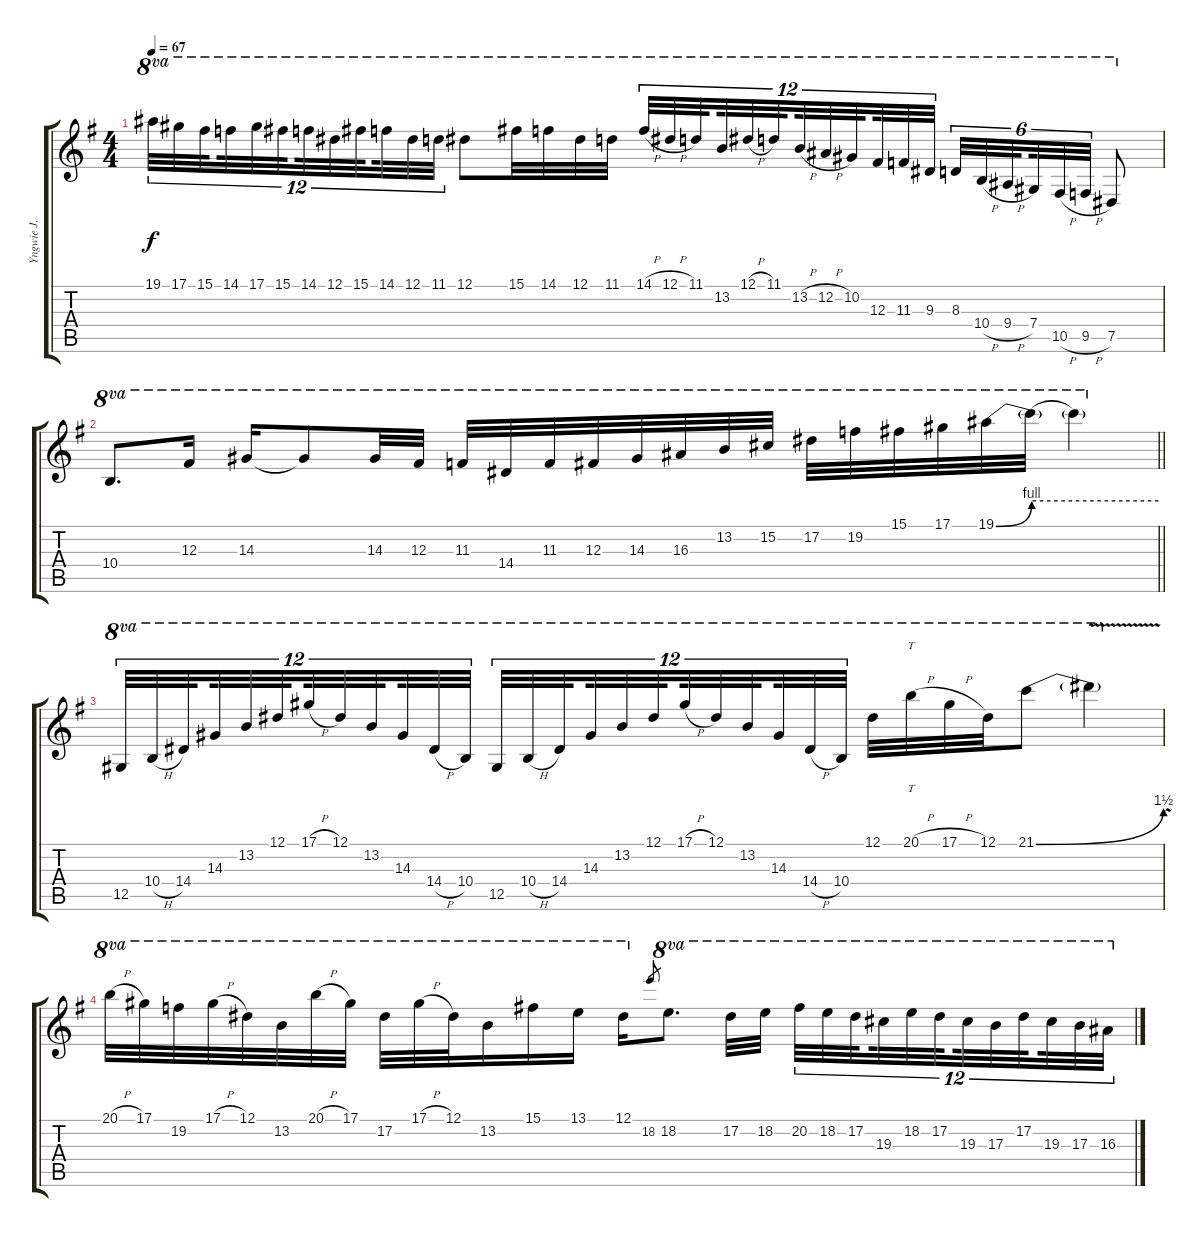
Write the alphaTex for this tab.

\track ("Yngwie J. Malmsteen" "Yngwie J. ") {instrument overdrivenguitar}
\staff {score tabs}
\tuning (Eb4 Bb3 Gb3 Db3 Ab2 Eb2) {hide}
\ts (4 4)
\tempo 67
\clef g2
\ks g
19.1.32{tu (12 8) ot 8va dy f} 17.1.32{tu (12 8) ot 8va} 15.1.32{tu (12 8) ot 8va beam splitsecondary} 14.1.32{tu (12 8) ot 8va} 17.1.32{tu (12 8) ot 8va} 15.1.32{tu (12 8) ot 8va beam splitsecondary} 14.1.32{tu (12 8) ot 8va} 12.1.32{tu (12 8) ot 8va} 15.1.32{tu (12 8) ot 8va beam splitsecondary} 14.1.32{tu (12 8) ot 8va} 12.1.32{tu (12 8) ot 8va} 11.1.32{tu (12 8) ot 8va} 12.1.8{ot 8va} 15.1.32{ot 8va} 14.1.32{ot 8va} 12.1.32{ot 8va} 11.1.32{ot 8va} 14.1{h}.32{tu (12 8) ot 8va} 12.1{h}.32{tu (12 8) ot 8va} 11.1.32{tu (12 8) ot 8va beam splitsecondary} 13.2.32{tu (12 8) ot 8va} 12.1{h}.32{tu (12 8) ot 8va} 11.1.32{tu (12 8) ot 8va beam splitsecondary} 13.2{h}.32{tu (12 8) ot 8va} 12.2{h}.32{tu (12 8) ot 8va} 10.2.32{tu (12 8) ot 8va beam splitsecondary} 12.3.32{tu (12 8) ot 8va} 11.3.32{tu (12 8) ot 8va} 9.3.32{tu (12 8) ot 8va} 8.3.32{tu (6 4) ot 8va} 10.4{h}.32{tu (6 4) ot 8va} 9.4{h}.32{tu (6 4) ot 8va beam splitsecondary} 7.4.32{tu (6 4) ot 8va} 10.5{h}.32{tu (6 4) ot 8va} 9.5{h}.32{tu (6 4) ot 8va} 7.5.8{ot 8va} |
\barLineRight lightlight
10.4.8{d ot 8va} 12.3.16{ot 8va} 14.3.16{ot 8va} 14.3{t}.8{ot 8va} 14.3.32{ot 8va} 12.3.32{ot 8va} 11.3.32{ot 8va} 14.4.32{ot 8va} 11.3.32{ot 8va} 12.3.32{ot 8va} 14.3.32{ot 8va} 16.3.32{ot 8va} 13.2.32{ot 8va} 15.2.32{ot 8va} 17.2.32{ot 8va} 19.2.32{ot 8va} 15.1.32{ot 8va} 17.1.32{ot 8va} 19.1{be (bend 0 0 60 4)}.32{ot 8va} 19.1{be (hold 0 4 60 4) t}.32{ot 8va} 19.1{t}.4{ot 8va} |
12.5.32{tu (12 8) ot 8va} 10.4{h}.32{tu (12 8) ot 8va} 14.4.32{tu (12 8) ot 8va beam splitsecondary} 14.3.32{tu (12 8) ot 8va} 13.2.32{tu (12 8) ot 8va} 12.1.32{tu (12 8) ot 8va beam splitsecondary} 17.1{h}.32{tu (12 8) ot 8va} 12.1.32{tu (12 8) ot 8va} 13.2.32{tu (12 8) ot 8va beam splitsecondary} 14.3.32{tu (12 8) ot 8va} 14.4{h}.32{tu (12 8) ot 8va} 10.4.32{tu (12 8) ot 8va} 12.5.32{tu (12 8) ot 8va} 10.4{h}.32{tu (12 8) ot 8va} 14.4.32{tu (12 8) ot 8va beam splitsecondary} 14.3.32{tu (12 8) ot 8va} 13.2.32{tu (12 8) ot 8va} 12.1.32{tu (12 8) ot 8va beam splitsecondary} 17.1{h}.32{tu (12 8) ot 8va} 12.1.32{tu (12 8) ot 8va} 13.2.32{tu (12 8) ot 8va beam splitsecondary} 14.3.32{tu (12 8) ot 8va} 14.4{h}.32{tu (12 8) ot 8va} 10.4.32{tu (12 8) ot 8va} 12.1.32{ot 8va} 20.1{h}.32{tt ot 8va} 17.1{h}.32{ot 8va} 12.1.32{ot 8va} 21.1{be (bend 0 0 60 6)}.8{ot 8va} 21.1{v t}.4{ot 8va} |
20.1{h}.32{ot 8va} 17.1.32{ot 8va} 19.2.32{ot 8va} 17.1{h}.32{ot 8va} 12.1.32{ot 8va} 13.2.32{ot 8va} 20.1{h}.32{ot 8va} 17.1.32{ot 8va} 17.2.32{ot 8va} 17.1{h}.32{ot 8va} 12.1.32{ot 8va} 13.2.16{ot 8va} 15.1.16{ot 8va} 13.1.16{ot 8va} 12.1.16{ot 8va} 18.2.8{gr} 18.2.8{d ot 8va} 17.2.32{ot 8va} 18.2.32{ot 8va beam splitsecondary} 20.2.32{tu (12 8) ot 8va} 18.2.32{tu (12 8) ot 8va} 17.2.32{tu (12 8) ot 8va beam splitsecondary} 19.3.32{tu (12 8) ot 8va} 18.2.32{tu (12 8) ot 8va} 17.2.32{tu (12 8) ot 8va beam splitsecondary} 19.3.32{tu (12 8) ot 8va} 17.3.32{tu (12 8) ot 8va} 17.2.32{tu (12 8) ot 8va beam splitsecondary} 19.3.32{tu (12 8) ot 8va} 17.3.32{tu (12 8) ot 8va} 16.3.32{tu (12 8) ot 8va}
